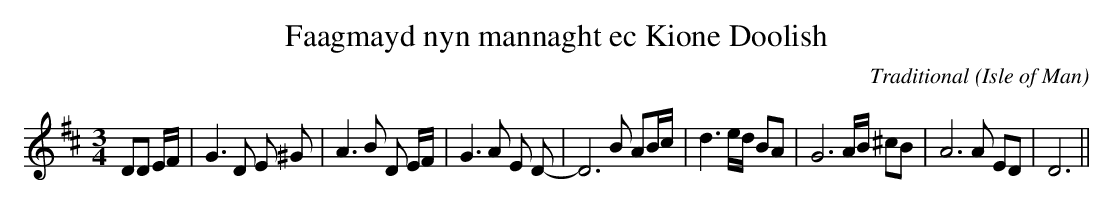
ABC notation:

X:1
T:Faagmayd nyn mannaght ec Kione Doolish
C:Traditional
O:Isle of Man
M:3/4
L:1/8
K:D
DD E/F/|G3 D E ^G|A3 B D E/F/|G3 A E D-|D6 B AB/c/|d3 e/d/ BA|G6 A/B/ ^cB|A6 A ED|D6||
